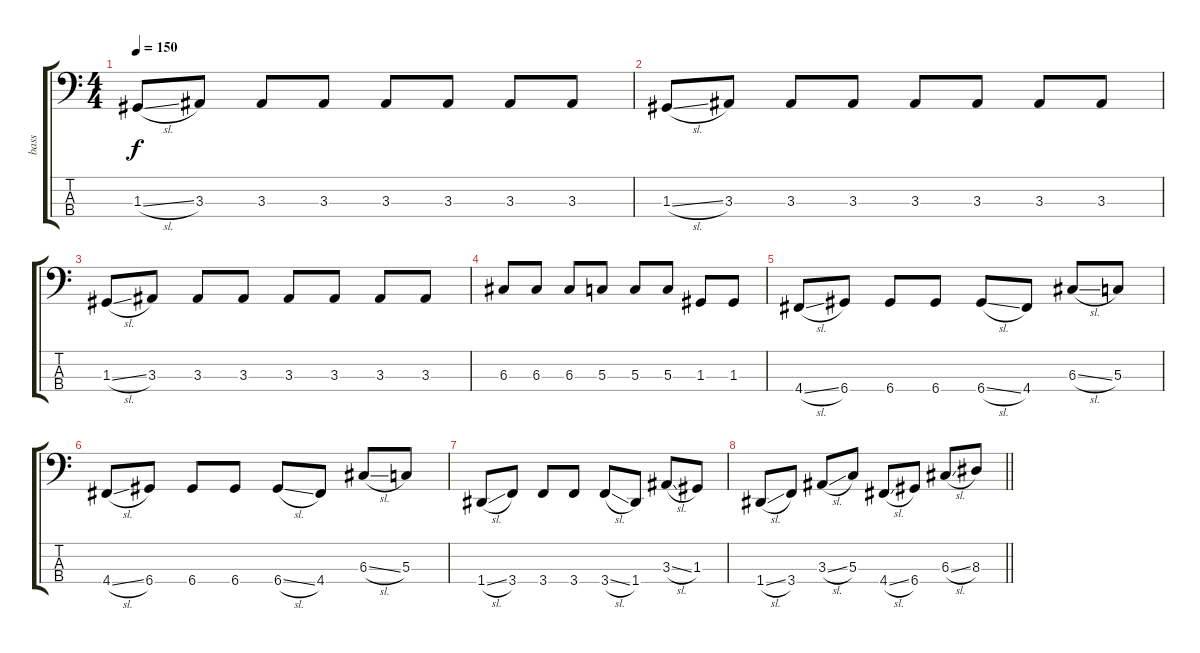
\track ("bass" "bass") {instrument electricbassfinger}
\staff {score tabs}
\tuning (F2 C2 G1 D1) {hide}
\ts (4 4)
\section ("" "")
\tempo 150
\clef f4
\ks c
1.3{sl}.8{dy f} 3.3.8 3.3.8 3.3.8 3.3.8 3.3.8 3.3.8 3.3.8 |
1.3{sl}.8 3.3.8 3.3.8 3.3.8 3.3.8 3.3.8 3.3.8 3.3.8 |
1.3{sl}.8 3.3.8 3.3.8 3.3.8 3.3.8 3.3.8 3.3.8 3.3.8 |
6.3.8 6.3.8 6.3.8 5.3.8 5.3.8 5.3.8 1.3.8 1.3.8 |
4.4{sl}.8 6.4.8 6.4.8 6.4.8 6.4{sl}.8 4.4.8 6.3{sl}.8 5.3.8 |
4.4{sl}.8 6.4.8 6.4.8 6.4.8 6.4{sl}.8 4.4.8 6.3{sl}.8 5.3.8 |
1.4{sl}.8 3.4.8 3.4.8 3.4.8 3.4{sl}.8 1.4.8 3.3{sl}.8 1.3.8 |
\barLineRight lightlight
1.4{sl}.8 3.4.8 3.3{sl}.8 5.3.8 4.4{sl}.8 6.4.8 6.3{sl}.8 8.3.8
